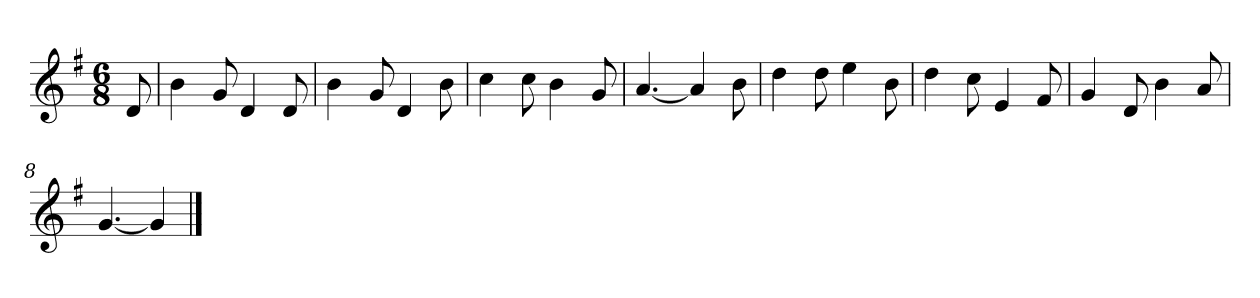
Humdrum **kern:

**kern
*part1
*staff1
*k[f#]
*M6/8
*MM120
=
8d
=1
4b
8g
4d
8d
=2
4b
8g
4d
8b
=3
4cc
8cc
4b
8g
=4
[4.a
4a]
8b
=5
4dd
8dd
4ee
8b
=6
4dd
8cc
4e
8f#
=7
4g
8d
4b
8a
=8
[4.g
4g]
==
*-
